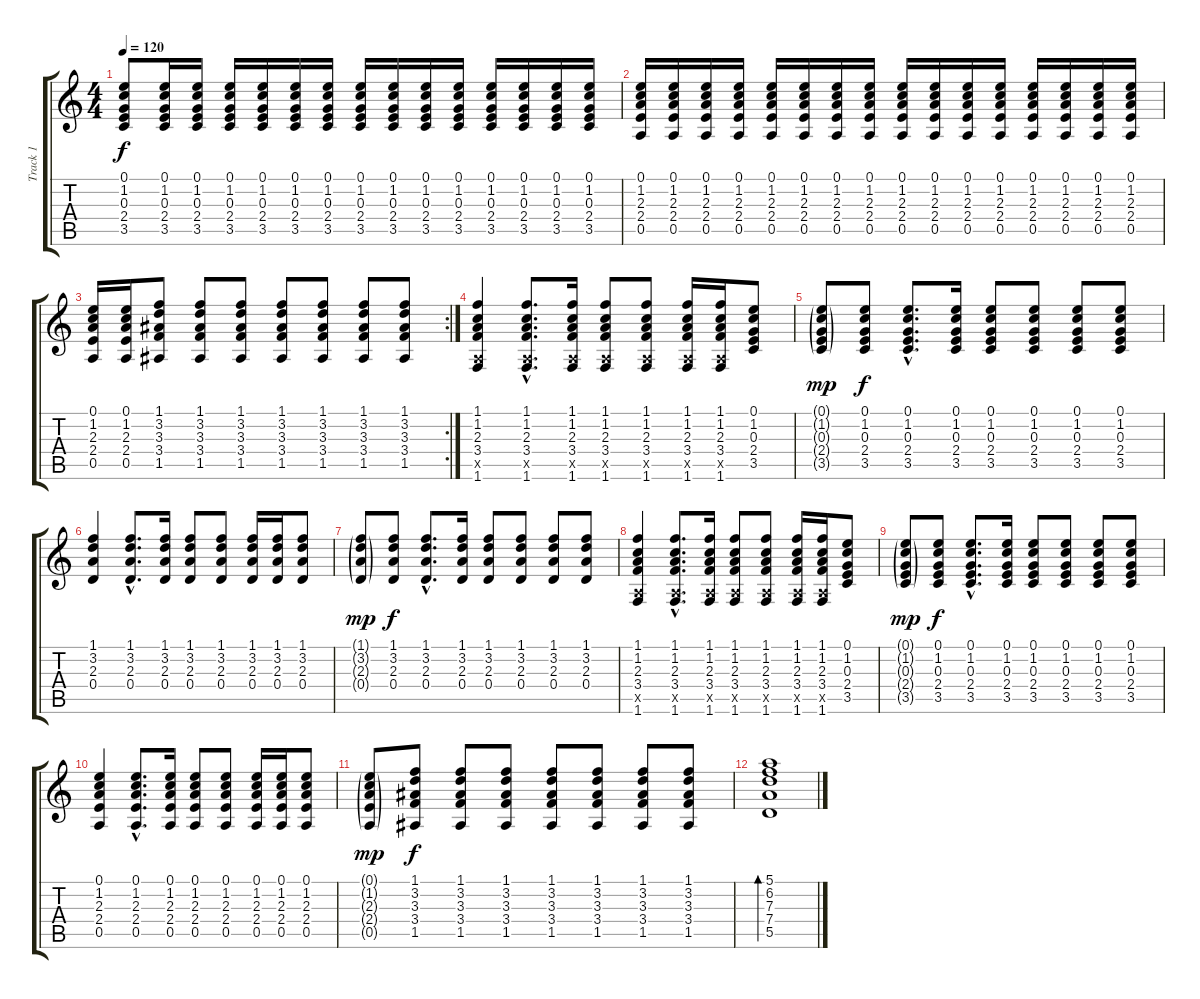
\track ("Track 1" "Track 1") {instrument electricguitarclean}
\staff {score tabs}
\tuning (E4 B3 G3 D3 A2 E2) {hide}
\ts (4 4)
\tempo 120
\clef g2
\ks c
(0.1 1.2 0.3 2.4 3.5).8{dy f} (0.1 1.2 0.3 2.4 3.5).16 (0.1 1.2 0.3 2.4 3.5).16 (0.1 1.2 0.3 2.4 3.5).16 (0.1 1.2 0.3 2.4 3.5).16 (0.1 1.2 0.3 2.4 3.5).16 (0.1 1.2 0.3 2.4 3.5).16 (0.1 1.2 0.3 2.4 3.5).16 (0.1 1.2 0.3 2.4 3.5).16 (0.1 1.2 0.3 2.4 3.5).16 (0.1 1.2 0.3 2.4 3.5).16 (0.1 1.2 0.3 2.4 3.5).16 (0.1 1.2 0.3 2.4 3.5).16 (0.1 1.2 0.3 2.4 3.5).16 (0.1 1.2 0.3 2.4 3.5).16 |
(0.1 1.2 2.3 2.4 0.5).16 (0.1 1.2 2.3 2.4 0.5).16 (0.1 1.2 2.3 2.4 0.5).16 (0.1 1.2 2.3 2.4 0.5).16 (0.1 1.2 2.3 2.4 0.5).16 (0.1 1.2 2.3 2.4 0.5).16 (0.1 1.2 2.3 2.4 0.5).16 (0.1 1.2 2.3 2.4 0.5).16 (0.1 1.2 2.3 2.4 0.5).16 (0.1 1.2 2.3 2.4 0.5).16 (0.1 1.2 2.3 2.4 0.5).16 (0.1 1.2 2.3 2.4 0.5).16 (0.1 1.2 2.3 2.4 0.5).16 (0.1 1.2 2.3 2.4 0.5).16 (0.1 1.2 2.3 2.4 0.5).16 (0.1 1.2 2.3 2.4 0.5).16 |
\rc 2
(0.1 1.2 2.3 2.4 0.5).16 (0.1 1.2 2.3 2.4 0.5).16 (1.1 3.2 3.3 3.4 1.5).8 (1.1 3.2 3.3 3.4 1.5).8 (1.1 3.2 3.3 3.4 1.5).8 (1.1 3.2 3.3 3.4 1.5).8 (1.1 3.2 3.3 3.4 1.5).8 (1.1 3.2 3.3 3.4 1.5).8 (1.1 3.2 3.3 3.4 1.5).8 |
(1.1 1.2 2.3 3.4 0.5{x} 1.6).4 (1.1{hac} 1.2{hac} 2.3{hac} 3.4{hac} 0.5{hac x} 1.6{hac}).8{d} (1.1 1.2 2.3 3.4 0.5{x} 1.6).16 (1.1 1.2 2.3 3.4 0.5{x} 1.6).8 (1.1 1.2 2.3 3.4 0.5{x} 1.6).8 (1.1 1.2 2.3 3.4 0.5{x} 1.6).16 (1.1 1.2 2.3 3.4 0.5{x} 1.6).16 (0.1 1.2 0.3 2.4 3.5).8 |
(0.1{g} 1.2{g} 0.3{g} 2.4{g} 3.5{g}).8{dy mp} (0.1 1.2 0.3 2.4 3.5).8{dy f} (0.1{hac} 1.2{hac} 0.3{hac} 2.4{hac} 3.5{hac}).8{d} (0.1 1.2 0.3 2.4 3.5).16 (0.1 1.2 0.3 2.4 3.5).8 (0.1 1.2 0.3 2.4 3.5).8 (0.1 1.2 0.3 2.4 3.5).8 (0.1 1.2 0.3 2.4 3.5).8 |
(1.1 3.2 2.3 0.4).4 (1.1{hac} 3.2{hac} 2.3{hac} 0.4{hac}).8{d} (1.1 3.2 2.3 0.4).16 (1.1 3.2 2.3 0.4).8 (1.1 3.2 2.3 0.4).8 (1.1 3.2 2.3 0.4).16 (1.1 3.2 2.3 0.4).16 (1.1 3.2 2.3 0.4).8 |
(1.1{g} 3.2{g} 2.3{g} 0.4{g}).8{dy mp} (1.1 3.2 2.3 0.4).8{dy f} (1.1{hac} 3.2{hac} 2.3{hac} 0.4{hac}).8{d} (1.1 3.2 2.3 0.4).16 (1.1 3.2 2.3 0.4).8 (1.1 3.2 2.3 0.4).8 (1.1 3.2 2.3 0.4).8 (1.1 3.2 2.3 0.4).8 |
(1.1 1.2 2.3 3.4 0.5{x} 1.6).4 (1.1{hac} 1.2{hac} 2.3{hac} 3.4{hac} 0.5{hac x} 1.6{hac}).8{d} (1.1 1.2 2.3 3.4 0.5{x} 1.6).16 (1.1 1.2 2.3 3.4 0.5{x} 1.6).8 (1.1 1.2 2.3 3.4 0.5{x} 1.6).8 (1.1 1.2 2.3 3.4 0.5{x} 1.6).16 (1.1 1.2 2.3 3.4 0.5{x} 1.6).16 (0.1 1.2 0.3 2.4 3.5).8 |
(0.1{g} 1.2{g} 0.3{g} 2.4{g} 3.5{g}).8{dy mp} (0.1 1.2 0.3 2.4 3.5).8{dy f} (0.1{hac} 1.2{hac} 0.3{hac} 2.4{hac} 3.5{hac}).8{d} (0.1 1.2 0.3 2.4 3.5).16 (0.1 1.2 0.3 2.4 3.5).8 (0.1 1.2 0.3 2.4 3.5).8 (0.1 1.2 0.3 2.4 3.5).8 (0.1 1.2 0.3 2.4 3.5).8 |
(0.1 1.2 2.3 2.4 0.5).4 (0.1{hac} 1.2{hac} 2.3{hac} 2.4{hac} 0.5{hac}).8{d} (0.1 1.2 2.3 2.4 0.5).16 (0.1 1.2 2.3 2.4 0.5).8 (0.1 1.2 2.3 2.4 0.5).8 (0.1 1.2 2.3 2.4 0.5).16 (0.1 1.2 2.3 2.4 0.5).16 (0.1 1.2 2.3 2.4 0.5).8 |
(0.1{g} 1.2{g} 2.3{g} 2.4{g} 0.5{g}).8{dy mp} (1.1 3.2 3.3 3.4 1.5).8{dy f} (1.1 3.2 3.3 3.4 1.5).8 (1.1 3.2 3.3 3.4 1.5).8 (1.1 3.2 3.3 3.4 1.5).8 (1.1 3.2 3.3 3.4 1.5).8 (1.1 3.2 3.3 3.4 1.5).8 (1.1 3.2 3.3 3.4 1.5).8 |
(5.1 6.2 7.3 7.4 5.5).1{bd 240}
